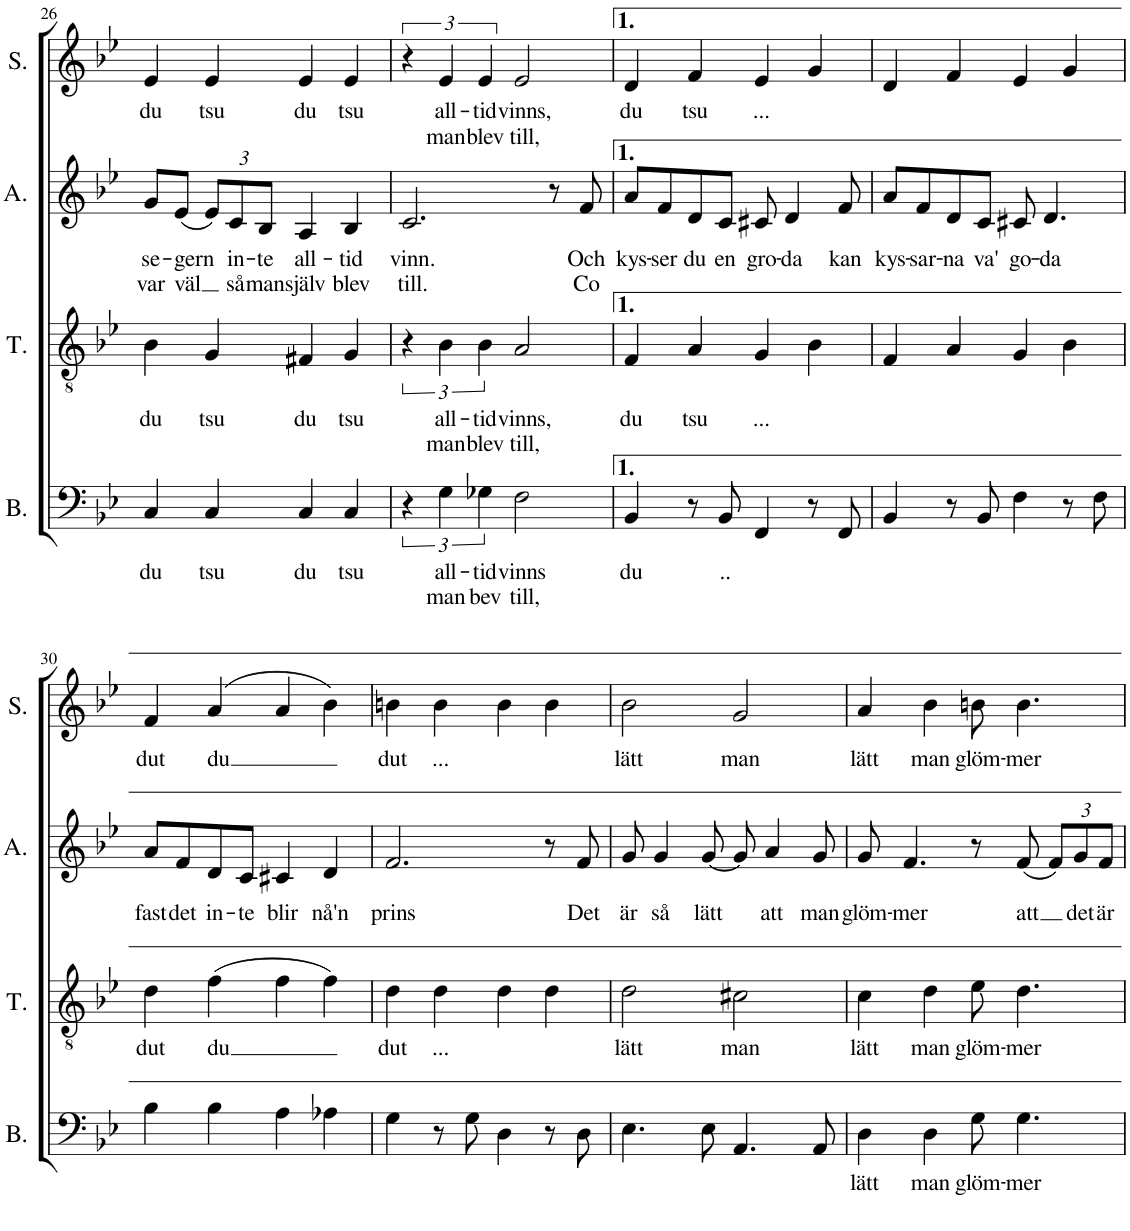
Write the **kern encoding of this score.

**kern	**text	**text	**kern	**text	**text	**kern	**text	**text	**kern	**text	**text
*part4	*part4	*part4	*part3	*part3	*part3	*part2	*part2	*part2	*part1	*part1	*part1
*staff4	*staff4	*staff4	*staff3	*staff3	*staff3	*staff2	*staff2	*staff2	*staff1	*staff1	*staff1
*I"Bass	*	*	*I"Tenor	*	*	*I"Alto	*	*	*I"Soprano	*	*
*I'B.	*	*	*I'T.	*	*	*I'A.	*	*	*I'S.	*	*
!!LO:PB:g=z
*clefF4	*	*	*clefGv2	*	*	*clefG2	*	*	*clefG2	*	*
*k[b-e-]	*	*	*k[b-e-]	*	*	*k[b-e-]	*	*	*k[b-e-]	*	*
*M4/4	*	*	*M4/4	*	*	*M4/4	*	*	*M4/4	*	*
=26	=26	=26	=26	=26	=26	=26	=26	=26	=26	=26	=26
!	!LO:LY:b	!	!	!LO:LY:b	!	!	!LO:LY:b	!LO:LY:b	!	!LO:LY:b	!
4C/	du	.	4B-\	du	.	8g/L	se-	var	4e-/	du	.
!	!	!	!	!	!	!	!LO:LY:b	!LO:LY:b	!	!	!
.	.	.	.	.	.	(8e-/J	-gern	väl	.	.	.
!	!LO:LY:b	!	!	!LO:LY:b	!	!	!	!	!	!	!
*	*	*	*	*	*	*Xbrackettup	*	*	*	*	*
!	!	!	!	!	!	!	!	!	!	!LO:LY:b	!
4C/	tsu	.	4G/	tsu	.	12e-/L)	.	.	4e-/	tsu	.
!	!	!	!	!	!	!	!LO:LY:b	!LO:LY:b	!	!	!
.	.	.	.	.	.	12c/	in-	så	.	.	.
!	!	!	!	!	!	!	!LO:LY:b	!LO:LY:b	!	!	!
.	.	.	.	.	.	12B-/J	-te	man	.	.	.
!	!LO:LY:b	!	!	!LO:LY:b	!	!	!LO:LY:b	!LO:LY:b	!	!LO:LY:b	!
4C/	du	.	4F#X/	du	.	4A/	all-	själv	4e-/	du	.
!	!LO:LY:b	!	!	!LO:LY:b	!	!	!LO:LY:b	!LO:LY:b	!	!LO:LY:b	!
4C/	tsu	.	4G/	tsu	.	4B-/	-tid	blev	4e-/	tsu	.
=27	=27	=27	=27	=27	=27	=27	=27	=27	=27	=27	=27
!	!	!	!	!	!	!	!LO:LY:b	!LO:LY:b	!	!	!
6r	.	.	6r	.	.	2.c/	vinn.	till.	6r	.	.
!	!LO:LY:b	!LO:LY:b	!	!LO:LY:b	!LO:LY:b	!	!	!	!	!LO:LY:b	!LO:LY:b
6G\	all-	man	6B-\	all-	man	.	.	.	6e-/	all-	man
!	!LO:LY:b	!LO:LY:b	!	!LO:LY:b	!LO:LY:b	!	!	!	!	!LO:LY:b	!LO:LY:b
6G-X\	-tid	bev	6B-\	-tid	blev	.	.	.	6e-/	-tid	blev
!	!LO:LY:b	!LO:LY:b	!	!LO:LY:b	!LO:LY:b	!	!	!	!	!LO:LY:b	!LO:LY:b
2F\	vinns	till,	2A/	vinns,	till,	.	.	.	2e-/	vinns,	till,
.	.	.	.	.	.	8r	.	.	.	.	.
!	!	!	!	!	!	!	!LO:LY:b	!LO:LY:b	!	!	!
.	.	.	.	.	.	8f/	Och	Co	.	.	.
=28	=28	=28	=28	=28	=28	=28	=28	=28	=28	=28	=28
!	!LO:LY:b	!	!	!LO:LY:b	!	!	!LO:LY:b	!	!	!LO:LY:b	!
4BB-/	du	.	4F/	du	.	8a/L	kys-	.	4d/	du	.
!	!	!	!	!	!	!	!LO:LY:b	!	!	!	!
.	.	.	.	.	.	8f/	-ser	.	.	.	.
!	!	!	!	!LO:LY:b	!	!	!LO:LY:b	!	!	!LO:LY:b	!
8r	.	.	4A/	tsu	.	8d/	du	.	4f/	tsu	.
!	!LO:LY:b	!	!	!	!	!	!LO:LY:b	!	!	!	!
8BB-/	..	.	.	.	.	8c/J	en	.	.	.	.
!	!	!	!	!LO:LY:b	!	!	!LO:LY:b	!	!	!LO:LY:b	!
4FF/	.	.	4G/	...	.	8c#X/	gro-	.	4e-/	...	.
!	!	!	!	!	!	!	!LO:LY:b	!	!	!	!
.	.	.	.	.	.	4d/	-da	.	.	.	.
8r	.	.	4B-\	.	.	.	.	.	4g/	.	.
!	!	!	!	!	!	!	!LO:LY:b	!	!	!	!
8FF/	.	.	.	.	.	8f/	kan	.	.	.	.
=29	=29	=29	=29	=29	=29	=29	=29	=29	=29	=29	=29
!	!	!	!	!	!	!	!LO:LY:b	!	!	!	!
4BB-/	.	.	4F/	.	.	8a/L	kys-	.	4d/	.	.
!	!	!	!	!	!	!	!LO:LY:b	!	!	!	!
.	.	.	.	.	.	8f/	-sar-	.	.	.	.
!	!	!	!	!	!	!	!LO:LY:b	!	!	!	!
8r	.	.	4A/	.	.	8d/	-na	.	4f/	.	.
!	!	!	!	!	!	!	!LO:LY:b	!	!	!	!
8BB-/	.	.	.	.	.	8c/J	va'	.	.	.	.
!	!	!	!	!	!	!	!LO:LY:b	!	!	!	!
4F\	.	.	4G/	.	.	8c#X/	go-	.	4e-/	.	.
!	!	!	!	!	!	!	!LO:LY:b	!	!	!	!
.	.	.	.	.	.	4.d/	-da	.	.	.	.
8r	.	.	4B-\	.	.	.	.	.	4g/	.	.
8F\	.	.	.	.	.	.	.	.	.	.	.
!!LO:LB:g=z
=30	=30	=30	=30	=30	=30	=30	=30	=30	=30	=30	=30
!	!	!	!	!LO:LY:b	!	!	!LO:LY:b	!	!	!LO:LY:b	!
4B-\	.	.	4d\	dut	.	8a/L	fast	.	4f/	dut	.
!	!	!	!	!	!	!	!LO:LY:b	!	!	!	!
.	.	.	.	.	.	8f/	det	.	.	.	.
!	!	!	!	!LO:LY:b	!	!	!LO:LY:b	!	!	!LO:LY:b	!
4B-\	.	.	(4f\	du	.	8d/	in-	.	(4a/	du	.
!	!	!	!	!	!	!	!LO:LY:b	!	!	!	!
.	.	.	.	.	.	8c/J	-te	.	.	.	.
!	!	!	!	!	!	!	!LO:LY:b	!	!	!	!
4A\	.	.	4f\	.	.	4c#X/	blir	.	4a/	.	.
!	!	!	!	!	!	!	!LO:LY:b	!	!	!	!
4A-X\	.	.	4f\)	.	.	4d/	nå'n	.	4b-\)	.	.
=31	=31	=31	=31	=31	=31	=31	=31	=31	=31	=31	=31
!	!	!	!	!LO:LY:b	!	!	!LO:LY:b	!	!	!LO:LY:b	!
4G\	.	.	4d\	dut	.	2.f/	prins	.	4bn\	dut	.
!	!	!	!	!LO:LY:b	!	!	!	!	!	!LO:LY:b	!
8r	.	.	4d\	...	.	.	.	.	4b\	...	.
8G\	.	.	.	.	.	.	.	.	.	.	.
4D\	.	.	4d\	.	.	.	.	.	4b\	.	.
8r	.	.	4d\	.	.	8r	.	.	4b\	.	.
!	!	!	!	!	!	!	!LO:LY:b	!	!	!	!
8D\	.	.	.	.	.	8f/	Det	.	.	.	.
=32	=32	=32	=32	=32	=32	=32	=32	=32	=32	=32	=32
!	!	!	!	!LO:LY:b	!	!	!LO:LY:b	!	!	!LO:LY:b	!
4.E-\	.	.	2d\	lätt	.	8g/	är	.	2b-\	lätt	.
!	!	!	!	!	!	!	!LO:LY:b	!	!	!	!
.	.	.	.	.	.	4g/	så	.	.	.	.
!	!	!	!	!	!	!	!LO:LY:b	!	!	!	!
8E-\	.	.	.	.	.	[8g/	lätt	.	.	.	.
!	!	!	!	!LO:LY:b	!	!	!	!	!	!LO:LY:b	!
4.AA/	.	.	2c#X\	man	.	8g/]	.	.	2g/	man	.
!	!	!	!	!	!	!	!LO:LY:b	!	!	!	!
.	.	.	.	.	.	4a/	att	.	.	.	.
!	!	!	!	!	!	!	!LO:LY:b	!	!	!	!
8AA/	.	.	.	.	.	8g/	man	.	.	.	.
=33	=33	=33	=33	=33	=33	=33	=33	=33	=33	=33	=33
!	!LO:LY:b	!	!	!LO:LY:b	!	!	!LO:LY:b	!	!	!LO:LY:b	!
4D\	lätt	.	4c\	lätt	.	8g/	glöm-	.	4a/	lätt	.
!	!	!	!	!	!	!	!LO:LY:b	!	!	!	!
.	.	.	.	.	.	4.f/	-mer	.	.	.	.
!	!LO:LY:b	!	!	!LO:LY:b	!	!	!	!	!	!LO:LY:b	!
4D\	man	.	4d\	man	.	.	.	.	4b-\	man	.
!	!LO:LY:b	!	!	!LO:LY:b	!	!	!	!	!	!LO:LY:b	!
8G\	glöm-	.	8e-\	glöm-	.	8r	.	.	8bn\	glöm-	.
!	!LO:LY:b	!	!	!LO:LY:b	!	!	!LO:LY:b	!	!	!LO:LY:b	!
4.G\	-mer	.	4.d\	-mer	.	(8f/	att	.	4.b\	-mer	.
.	.	.	.	.	.	12f/L)	.	.	.	.	.
!	!	!	!	!	!	!	!LO:LY:b	!	!	!	!
.	.	.	.	.	.	12g/	det	.	.	.	.
!	!	!	!	!	!	!	!LO:LY:b	!	!	!	!
.	.	.	.	.	.	12f/J	är	.	.	.	.
=	=	=	=	=	=	=	=	=	=	=	=
*-	*-	*-	*-	*-	*-	*-	*-	*-	*-	*-	*-
